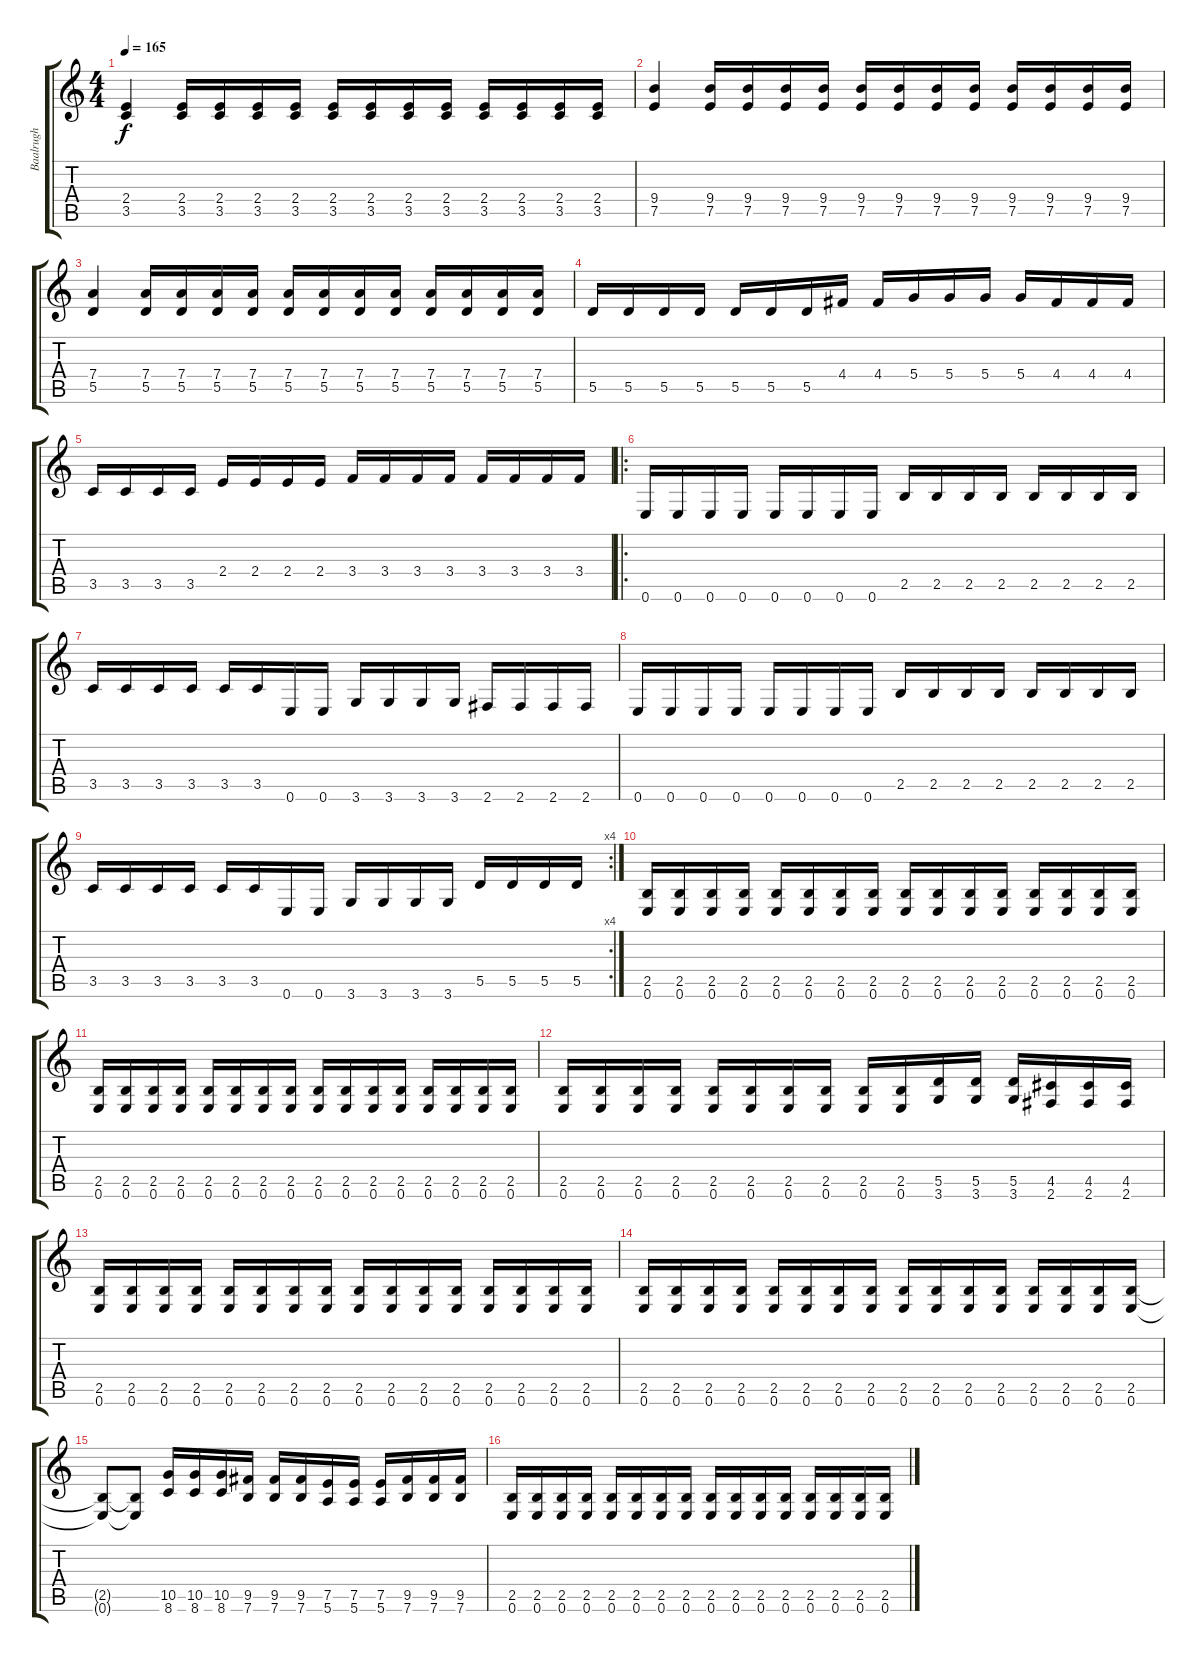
\track ("Baalrugh" "Baalrugh") {instrument distortionguitar}
\staff {score tabs}
\tuning (E4 B3 G3 D3 A2 E2) {hide}
\ts (4 4)
\tempo 165
\clef g2
\ks c
(2.4 3.5).4{dy f} (2.4 3.5).16 (2.4 3.5).16 (2.4 3.5).16 (2.4 3.5).16 (2.4 3.5).16 (2.4 3.5).16 (2.4 3.5).16 (2.4 3.5).16 (2.4 3.5).16 (2.4 3.5).16 (2.4 3.5).16 (2.4 3.5).16 |
(9.4 7.5).4 (9.4 7.5).16 (9.4 7.5).16 (9.4 7.5).16 (9.4 7.5).16 (9.4 7.5).16 (9.4 7.5).16 (9.4 7.5).16 (9.4 7.5).16 (9.4 7.5).16 (9.4 7.5).16 (9.4 7.5).16 (9.4 7.5).16 |
(7.4 5.5).4 (7.4 5.5).16 (7.4 5.5).16 (7.4 5.5).16 (7.4 5.5).16 (7.4 5.5).16 (7.4 5.5).16 (7.4 5.5).16 (7.4 5.5).16 (7.4 5.5).16 (7.4 5.5).16 (7.4 5.5).16 (7.4 5.5).16 |
5.5.16 5.5.16 5.5.16 5.5.16 5.5.16 5.5.16 5.5.16 4.4.16 4.4.16 5.4.16 5.4.16 5.4.16 5.4.16 4.4.16 4.4.16 4.4.16 |
3.5.16 3.5.16 3.5.16 3.5.16 2.4.16 2.4.16 2.4.16 2.4.16 3.4.16 3.4.16 3.4.16 3.4.16 3.4.16 3.4.16 3.4.16 3.4.16 |
\ro
0.6.16 0.6.16 0.6.16 0.6.16 0.6.16 0.6.16 0.6.16 0.6.16 2.5.16 2.5.16 2.5.16 2.5.16 2.5.16 2.5.16 2.5.16 2.5.16 |
3.5.16 3.5.16 3.5.16 3.5.16 3.5.16 3.5.16 0.6.16 0.6.16 3.6.16 3.6.16 3.6.16 3.6.16 2.6.16 2.6.16 2.6.16 2.6.16 |
0.6.16 0.6.16 0.6.16 0.6.16 0.6.16 0.6.16 0.6.16 0.6.16 2.5.16 2.5.16 2.5.16 2.5.16 2.5.16 2.5.16 2.5.16 2.5.16 |
\rc 4
3.5.16 3.5.16 3.5.16 3.5.16 3.5.16 3.5.16 0.6.16 0.6.16 3.6.16 3.6.16 3.6.16 3.6.16 5.5.16 5.5.16 5.5.16 5.5.16 |
(2.5 0.6).16 (2.5 0.6).16 (2.5 0.6).16 (2.5 0.6).16 (2.5 0.6).16 (2.5 0.6).16 (2.5 0.6).16 (2.5 0.6).16 (2.5 0.6).16 (2.5 0.6).16 (2.5 0.6).16 (2.5 0.6).16 (2.5 0.6).16 (2.5 0.6).16 (2.5 0.6).16 (2.5 0.6).16 |
(2.5 0.6).16 (2.5 0.6).16 (2.5 0.6).16 (2.5 0.6).16 (2.5 0.6).16 (2.5 0.6).16 (2.5 0.6).16 (2.5 0.6).16 (2.5 0.6).16 (2.5 0.6).16 (2.5 0.6).16 (2.5 0.6).16 (2.5 0.6).16 (2.5 0.6).16 (2.5 0.6).16 (2.5 0.6).16 |
(2.5 0.6).16 (2.5 0.6).16 (2.5 0.6).16 (2.5 0.6).16 (2.5 0.6).16 (2.5 0.6).16 (2.5 0.6).16 (2.5 0.6).16 (2.5 0.6).16 (2.5 0.6).16 (5.5 3.6).16 (5.5 3.6).16 (5.5 3.6).16 (4.5 2.6).16 (4.5 2.6).16 (4.5 2.6).16 |
(2.5 0.6).16 (2.5 0.6).16 (2.5 0.6).16 (2.5 0.6).16 (2.5 0.6).16 (2.5 0.6).16 (2.5 0.6).16 (2.5 0.6).16 (2.5 0.6).16 (2.5 0.6).16 (2.5 0.6).16 (2.5 0.6).16 (2.5 0.6).16 (2.5 0.6).16 (2.5 0.6).16 (2.5 0.6).16 |
(2.5 0.6).16 (2.5 0.6).16 (2.5 0.6).16 (2.5 0.6).16 (2.5 0.6).16 (2.5 0.6).16 (2.5 0.6).16 (2.5 0.6).16 (2.5 0.6).16 (2.5 0.6).16 (2.5 0.6).16 (2.5 0.6).16 (2.5 0.6).16 (2.5 0.6).16 (2.5 0.6).16 (2.5 0.6).16 |
(2.5{t} 0.6{t}).8 (2.5{t} 0.6{t}).8 (10.5 8.6).16 (10.5 8.6).16 (10.5 8.6).16 (9.5 7.6).16 (9.5 7.6).16 (9.5 7.6).16 (7.5 5.6).16 (7.5 5.6).16 (7.5 5.6).16 (9.5 7.6).16 (9.5 7.6).16 (9.5 7.6).16 |
(2.5 0.6).16 (2.5 0.6).16 (2.5 0.6).16 (2.5 0.6).16 (2.5 0.6).16 (2.5 0.6).16 (2.5 0.6).16 (2.5 0.6).16 (2.5 0.6).16 (2.5 0.6).16 (2.5 0.6).16 (2.5 0.6).16 (2.5 0.6).16 (2.5 0.6).16 (2.5 0.6).16 (2.5 0.6).16
